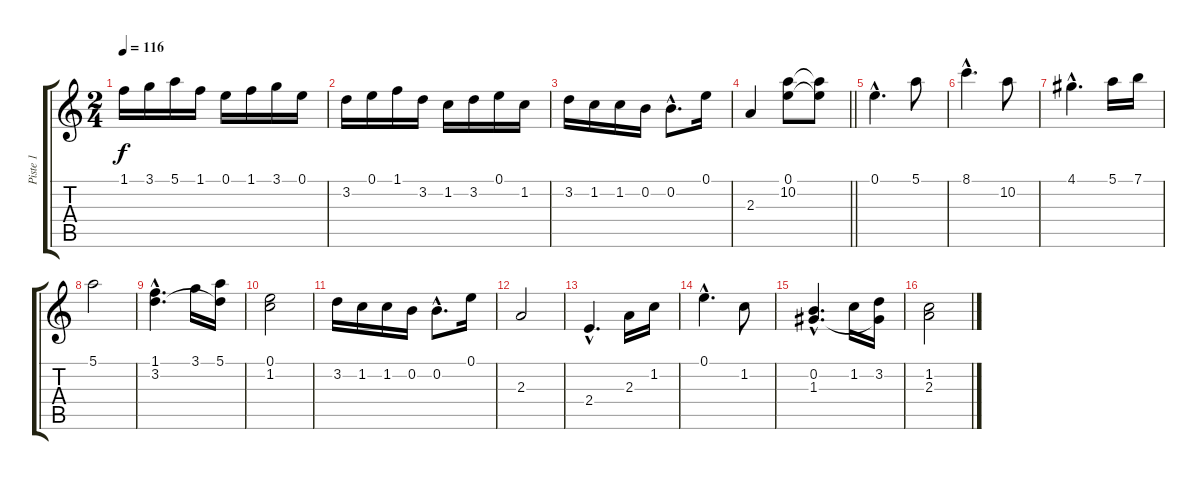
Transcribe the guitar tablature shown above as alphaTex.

\track ("Piste 1" "Piste 1") {instrument acousticguitarsteel}
\staff {score tabs}
\tuning (E4 B3 G3 D3 A2 E2) {hide}
\ts (2 4)
\tempo 116
\clef g2
\ks c
1.1.16{dy f} 3.1.16 5.1.16 1.1.16 0.1.16 1.1.16 3.1.16 0.1.16 |
3.2.16 0.1.16 1.1.16 3.2.16 1.2.16 3.2.16 0.1.16 1.2.16 |
3.2.16 1.2.16 1.2.16 0.2.16 0.2{hac}.8{d} 0.1.16 |
\barLineRight lightlight
2.3.4 (0.1 10.2).8 (0.1{t} 10.2{t}).8 |
0.1{hac}.4{d} 5.1.8 |
8.1{hac}.4{d} 10.2.8 |
4.1{hac}.4{d} 5.1.16 7.1.16 |
5.1.2 |
(1.1{hac} 3.2{hac}).4{d} 3.1.16 (5.1 3.2{t}).16 |
(0.1 1.2).2 |
3.2.16 1.2.16 1.2.16 0.2.16 0.2{hac}.8{d} 0.1.16 |
2.3.2 |
2.4{hac}.4{d} 2.3.16 1.2.16 |
0.1{hac}.4{d} 1.2.8 |
(0.2{hac} 1.3{hac}).4{d} 1.2.16 (3.2 1.3{t}).16 |
(1.2 2.3).2
